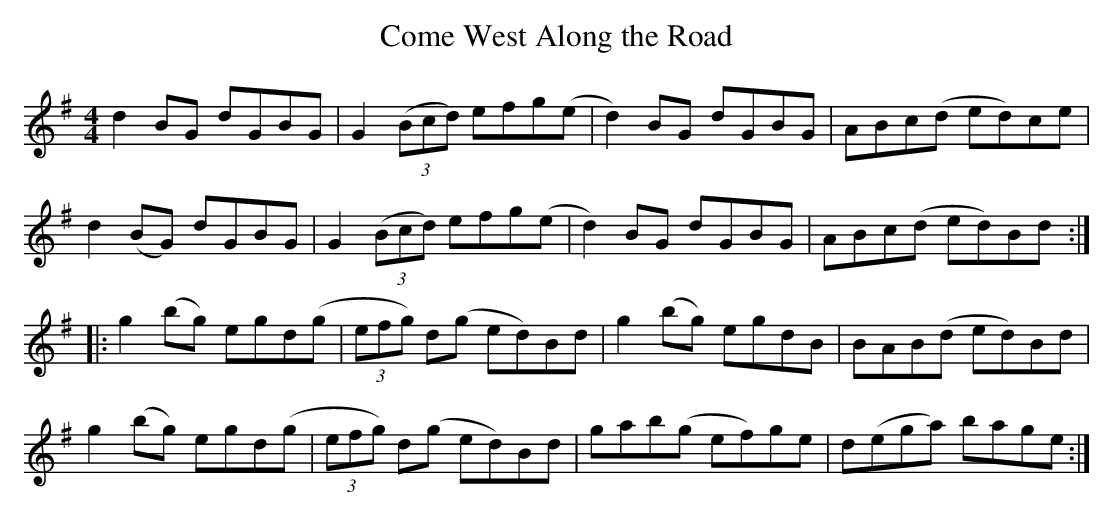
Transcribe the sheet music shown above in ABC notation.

X:1
T:Come West Along the Road
M:4/4
L:1/8
K:G
d2BG dGBG | G2 (3(Bcd) efg(e | d2)BG dGBG | ABc(d ed)ce |
d2(BG) dGBG | G2(3(Bcd) efg(e | d2)BG dGBG | ABc(d ed)Bd ::
g2(bg) egd(g | (3efg) d(g ed)Bd | g2(bg) egdB | BAB(d ed)Bd |
g2(bg) egd(g | (3efg) d(g ed)Bd | gab(g ef)ge | d(ega) bage :|
